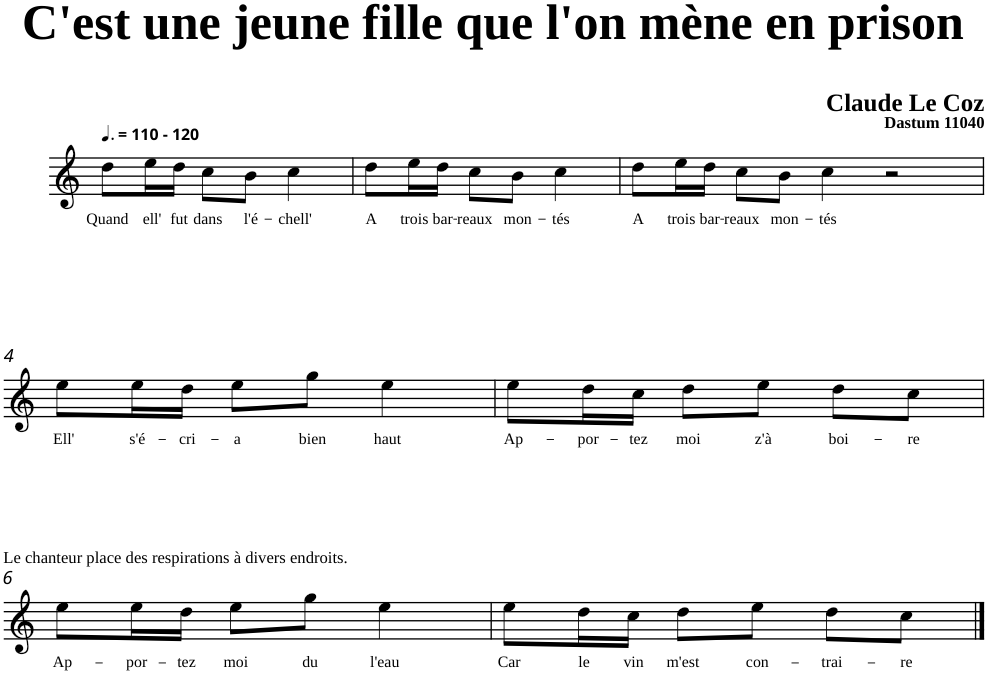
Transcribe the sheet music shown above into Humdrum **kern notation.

**kern	**text
*part1	*part1
*staff1	*staff1
*clefG2	*
*k[]	*
=1	=1
!LO:TX:a:B:t=- 120	!
!	!LO:LY:b
8dd\L	Quand
!	!LO:LY:b
16ee\L	ell'
!	!LO:LY:b
16dd\JJ	fut
!	!LO:LY:b
8cc\L	dans
!	!LO:LY:b
8b\J	l'é-
!	!LO:LY:b
4cc\	-chell'
=2	=2
!	!LO:LY:b
8dd\L	A
!	!LO:LY:b
16ee\L	trois
!	!LO:LY:b
16dd\JJ	bar-
!	!LO:LY:b
8cc\L	-reaux
!	!LO:LY:b
8b\J	mon-
!	!LO:LY:b
4cc\	-tés
=3	=3
!	!LO:LY:b
8dd\L	A
!	!LO:LY:b
16ee\L	trois
!	!LO:LY:b
16dd\JJ	bar-
!	!LO:LY:b
8cc\L	-reaux
!	!LO:LY:b
8b\J	mon-
!	!LO:LY:b
4cc\	-tés
4r	.
!!LO:LB:g=z
=4	=4
!	!LO:LY:b
8ee\L	Ell'
4r	.
!	!LO:LY:b
16ee\L	s'é-
!	!LO:LY:b
16dd\JJ	-cri-
!	!LO:LY:b
8ee\L	-a
!	!LO:LY:b
8gg\J	bien
!	!LO:LY:b
4ee\	haut
=5	=5
!	!LO:LY:b
8ee\L	Ap-
!	!LO:LY:b
16dd\L	-por-
!	!LO:LY:b
16cc\JJ	-tez
!	!LO:LY:b
8dd\L	moi
!	!LO:LY:b
8ee\J	z'à
!	!LO:LY:b
8dd\L	boi-
!	!LO:LY:b
8cc\J	-re
!!LO:LB:g=z
=6	=6
!	!LO:LY:b
8ee\L	Ap-
!	!LO:LY:b
16ee\L	-por-
!	!LO:LY:b
16dd\JJ	-tez
!	!LO:LY:b
8ee\L	moi
!	!LO:LY:b
8gg\J	du
!	!LO:LY:b
4ee\	l'eau
=7	=7
!	!LO:LY:b
8ee\L	Car
!	!LO:LY:b
16dd\L	le
!	!LO:LY:b
16cc\JJ	vin
!	!LO:LY:b
8dd\L	m'est
!	!LO:LY:b
8ee\J	con-
!	!LO:LY:b
8dd\L	-trai-
!	!LO:LY:b
8cc\J	-re
==	==
*-	*-
